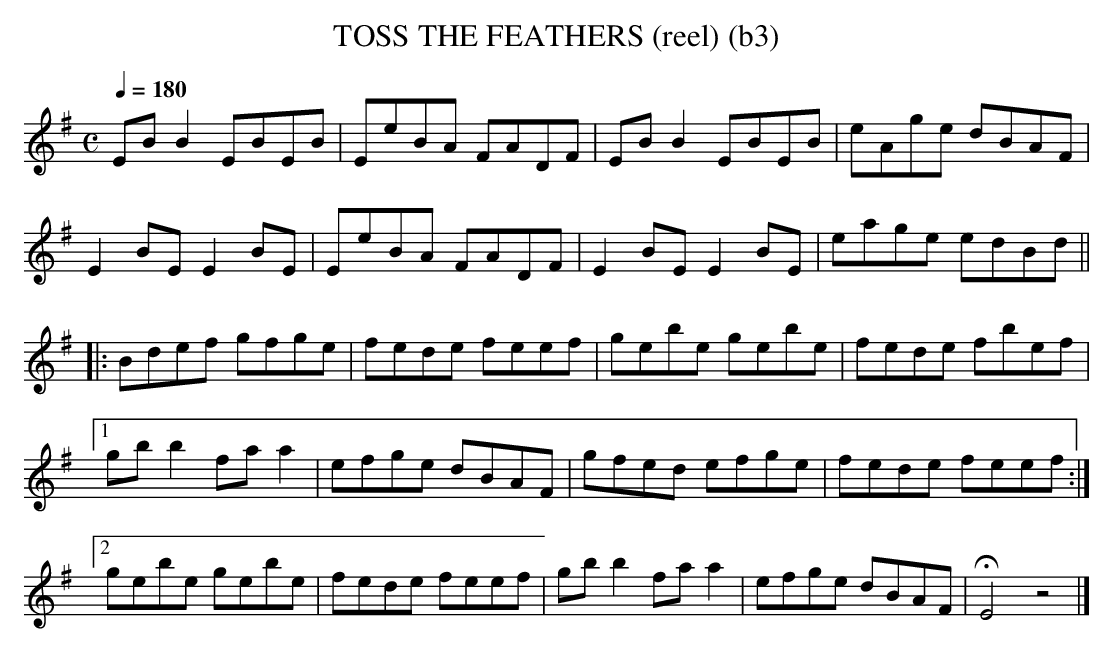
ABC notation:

X:1
T:TOSS THE FEATHERS (reel) (b3)
Q:1/4=180
L:1/8
M:C
K:Em
EBB2 EBEB|EeBA FADF|EBB2 EBEB|eAge dBAF|
E2 BE E2 BE|EeBA FADF|E2BE E2BE|eage edBd||
|:Bdef gfge|fede feef|gebe gebe|fede fbef|
[1 gbb2 faa2|efge dBAF|gfed efge|fede feef:|
[2 gebe gebe|fede feef|gbb2 faa2|efge dBAF|HE4z4|]
